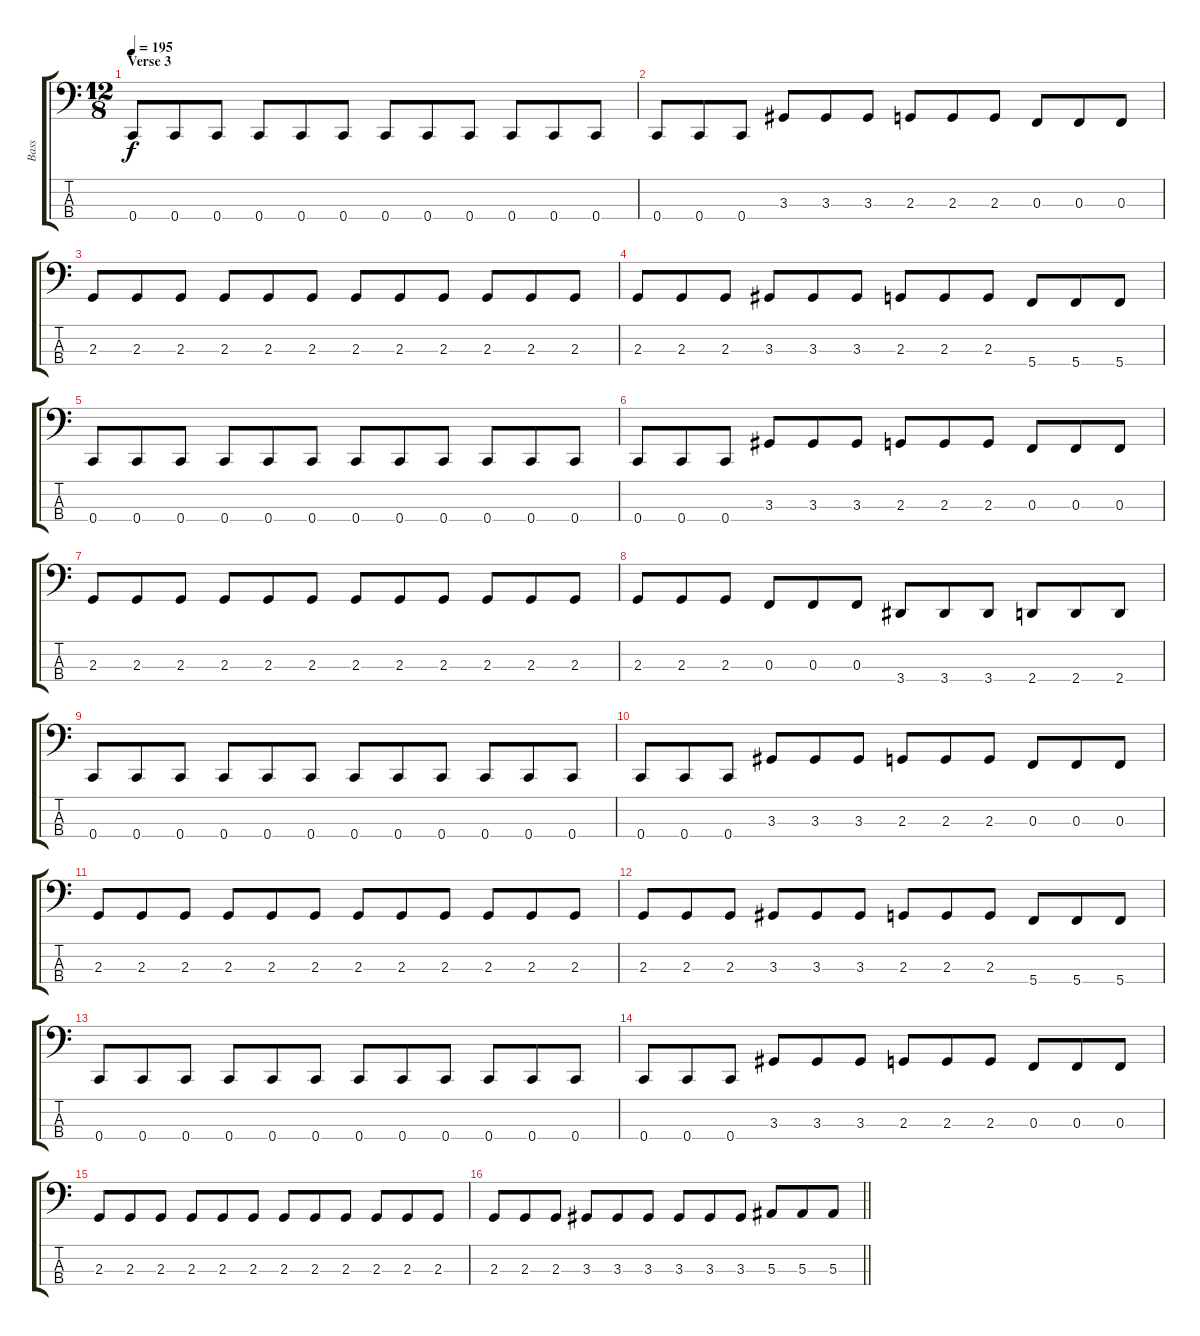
\track ("Bass" "Bass") {instrument electricbasspick}
\staff {score tabs}
\tuning (Eb2 Bb1 F1 C1) {hide}
\ts (12 8)
\section ("" "Verse 3")
\tempo 195
\clef f4
\ks c
0.4.8{dy f} 0.4.8 0.4.8 0.4.8 0.4.8 0.4.8 0.4.8 0.4.8 0.4.8 0.4.8 0.4.8 0.4.8 |
0.4.8 0.4.8 0.4.8 3.3.8 3.3.8 3.3.8 2.3.8 2.3.8 2.3.8 0.3.8 0.3.8 0.3.8 |
2.3.8 2.3.8 2.3.8 2.3.8 2.3.8 2.3.8 2.3.8 2.3.8 2.3.8 2.3.8 2.3.8 2.3.8 |
2.3.8 2.3.8 2.3.8 3.3.8 3.3.8 3.3.8 2.3.8 2.3.8 2.3.8 5.4.8 5.4.8 5.4.8 |
0.4.8 0.4.8 0.4.8 0.4.8 0.4.8 0.4.8 0.4.8 0.4.8 0.4.8 0.4.8 0.4.8 0.4.8 |
0.4.8 0.4.8 0.4.8 3.3.8 3.3.8 3.3.8 2.3.8 2.3.8 2.3.8 0.3.8 0.3.8 0.3.8 |
2.3.8 2.3.8 2.3.8 2.3.8 2.3.8 2.3.8 2.3.8 2.3.8 2.3.8 2.3.8 2.3.8 2.3.8 |
2.3.8 2.3.8 2.3.8 0.3.8 0.3.8 0.3.8 3.4.8 3.4.8 3.4.8 2.4.8 2.4.8 2.4.8 |
0.4.8 0.4.8 0.4.8 0.4.8 0.4.8 0.4.8 0.4.8 0.4.8 0.4.8 0.4.8 0.4.8 0.4.8 |
0.4.8 0.4.8 0.4.8 3.3.8 3.3.8 3.3.8 2.3.8 2.3.8 2.3.8 0.3.8 0.3.8 0.3.8 |
2.3.8 2.3.8 2.3.8 2.3.8 2.3.8 2.3.8 2.3.8 2.3.8 2.3.8 2.3.8 2.3.8 2.3.8 |
2.3.8 2.3.8 2.3.8 3.3.8 3.3.8 3.3.8 2.3.8 2.3.8 2.3.8 5.4.8 5.4.8 5.4.8 |
0.4.8 0.4.8 0.4.8 0.4.8 0.4.8 0.4.8 0.4.8 0.4.8 0.4.8 0.4.8 0.4.8 0.4.8 |
0.4.8 0.4.8 0.4.8 3.3.8 3.3.8 3.3.8 2.3.8 2.3.8 2.3.8 0.3.8 0.3.8 0.3.8 |
2.3.8 2.3.8 2.3.8 2.3.8 2.3.8 2.3.8 2.3.8 2.3.8 2.3.8 2.3.8 2.3.8 2.3.8 |
\barLineRight lightlight
2.3.8 2.3.8 2.3.8 3.3.8 3.3.8 3.3.8 3.3.8 3.3.8 3.3.8 5.3.8 5.3.8 5.3.8
